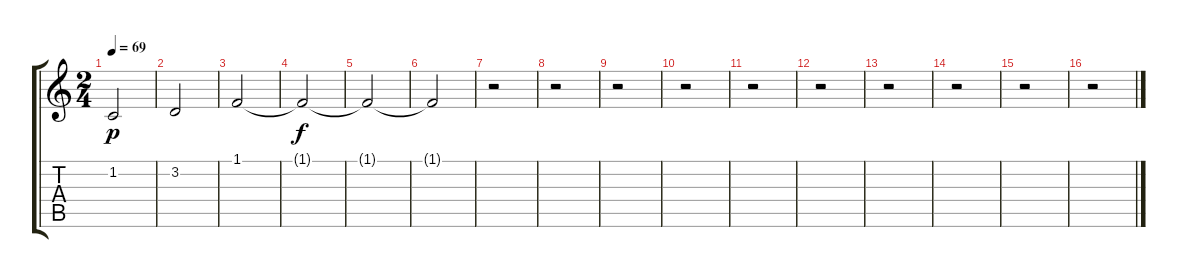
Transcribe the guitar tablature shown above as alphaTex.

\track "" {instrument stringensemble1}
\staff {score tabs}
\tuning (E4 B3 G3 D3 A2 E2) {hide}
\ts (2 4)
\tempo 69
\clef g2
\ks c
1.2.2{dy p} |
3.2.2 |
1.1.2 |
1.1{t}.2{dy f} |
1.1{t}.2 |
1.1{t}.2 |
r.2 |
r.2 |
r.2 |
r.2 |
r.2 |
r.2 |
r.2 |
r.2 |
r.2 |
r.2
